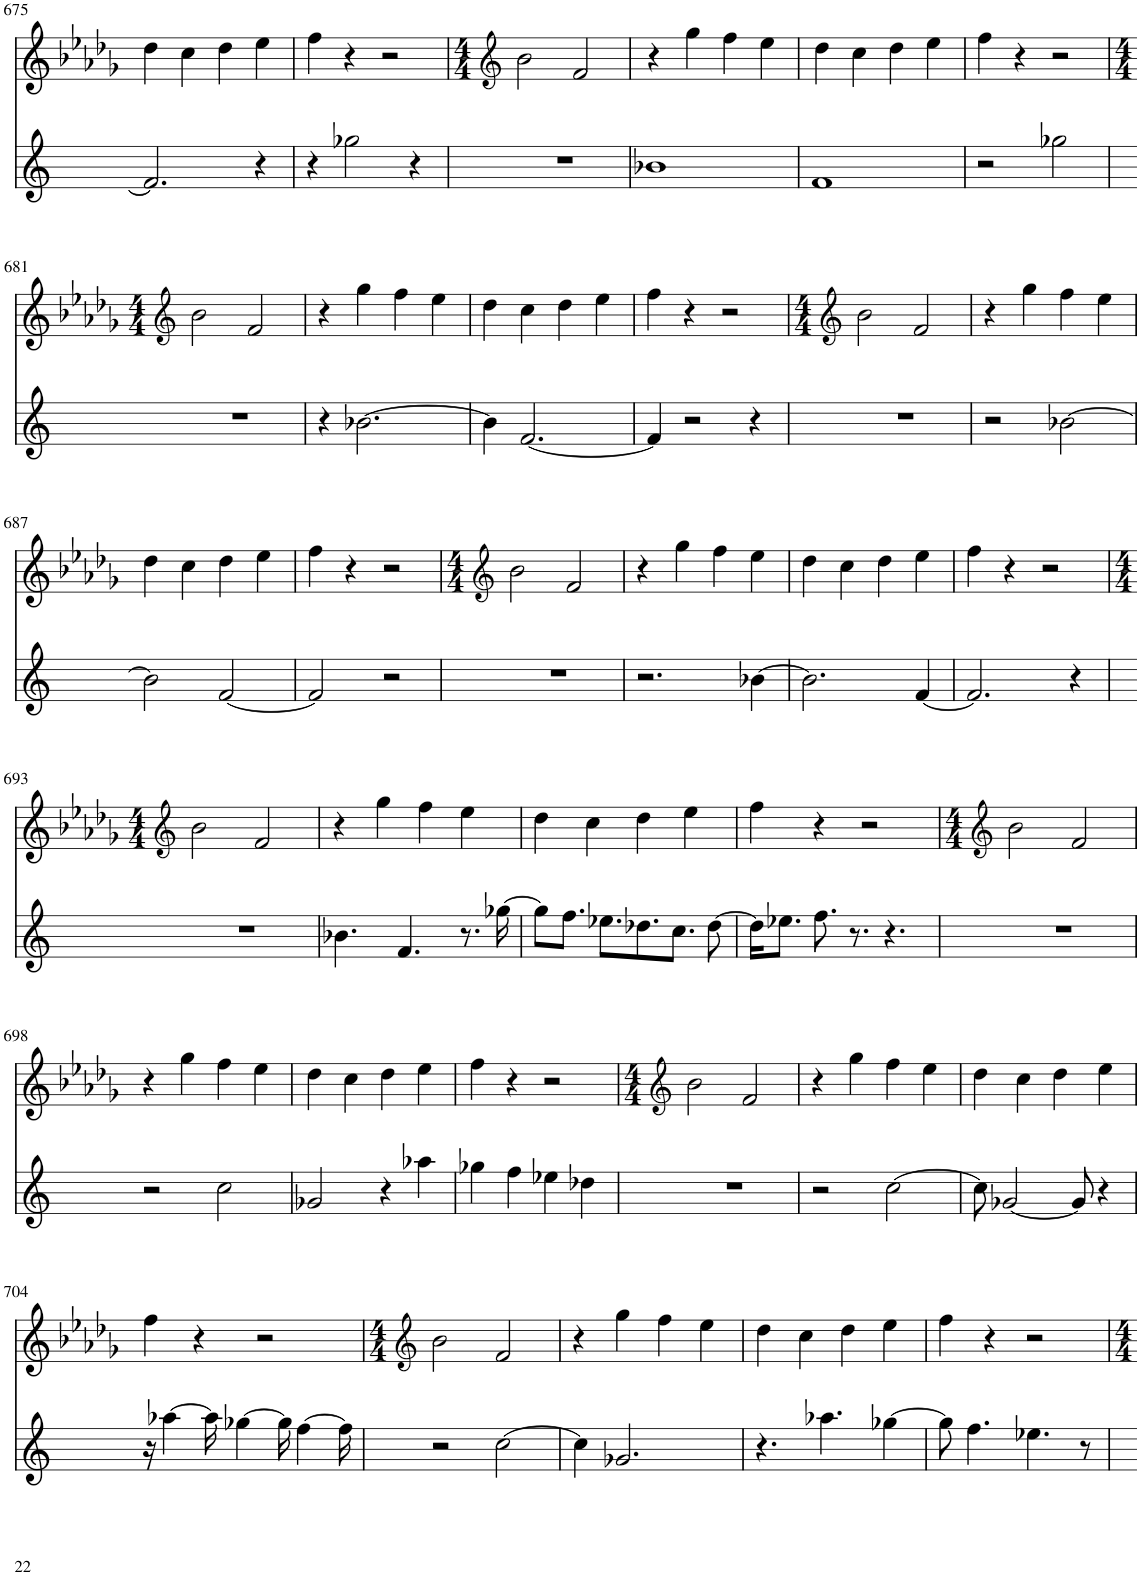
**kern	**kern
*part2	*part1
*staff2	*staff1
*I"Piano	*I"Piano
*I'Pno	*I'Pno
!!LO:PB:g=z
*clefG2	*clefG2
*k[]	*k[b-e-a-d-g-]
*M4/4	*M4/4
=675	=675
2.f/]	4dd-\
.	4cc\
.	4dd-\
4r	4ee-\
=676	=676
4r	4ff\
2gg-X\	4r
.	2r
4r	.
=677	=677
*	*clefG2
*	*M4/4
1r	2b-\
.	2f/
=678	=678
1b-X	4r
.	4gg-\
.	4ff\
.	4ee-\
=679	=679
1f	4dd-\
.	4cc\
.	4dd-\
.	4ee-\
=680	=680
2r	4ff\
.	4r
2gg-X\	2r
!!LO:LB:g=z
=681	=681
*	*clefG2
*	*M4/4
1r	2b-\
.	2f/
=682	=682
4r	4r
[2.b-X\	4gg-\
.	4ff\
.	4ee-\
=683	=683
4b-\]	4dd-\
[2.f/	4cc\
.	4dd-\
.	4ee-\
=684	=684
4f/]	4ff\
2r	4r
.	2r
4r	.
=685	=685
*	*clefG2
*	*M4/4
1r	2b-\
.	2f/
=686	=686
2r	4r
.	4gg-\
[2b-X\	4ff\
.	4ee-\
!!LO:LB:g=z
=687	=687
2b-\]	4dd-\
.	4cc\
[2f/	4dd-\
.	4ee-\
=688	=688
2f/]	4ff\
.	4r
2r	2r
=689	=689
*	*clefG2
*	*M4/4
1r	2b-\
.	2f/
=690	=690
2.r	4r
.	4gg-\
.	4ff\
[4b-X\	4ee-\
=691	=691
2.b-\]	4dd-\
.	4cc\
.	4dd-\
[4f/	4ee-\
=692	=692
2.f/]	4ff\
.	4r
.	2r
4r	.
!!LO:LB:g=z
=693	=693
*	*clefG2
*	*M4/4
1r	2b-\
.	2f/
=694	=694
4.b-X\	4r
.	4gg-\
4.f/	.
.	4ff\
8.r	4ee-\
[16gg-X\	.
=695	=695
8gg-\L]	4dd-\
8.ff\J	.
.	4cc\
8.ee-X\L	.
8.dd-X\	4dd-\
8.cc\J	.
.	4ee-\
[8dd-\	.
=696	=696
16dd-\KL]	4ff\
8.ee-X\J	.
8.ff\	4r
8.r	.
.	2r
4.r	.
=697	=697
*	*clefG2
*	*M4/4
1r	2b-\
.	2f/
!!LO:LB:g=z
=698	=698
2r	4r
.	4gg-\
2cc\	4ff\
.	4ee-\
=699	=699
2g-X/	4dd-\
.	4cc\
4r	4dd-\
4aa-X\	4ee-\
=700	=700
4gg-X\	4ff\
4ff\	4r
4ee-X\	2r
4dd-X\	.
=701	=701
*	*clefG2
*	*M4/4
1r	2b-\
.	2f/
=702	=702
2r	4r
.	4gg-\
[2cc\	4ff\
.	4ee-\
=703	=703
8cc\]	4dd-\
[2g-X/	.
.	4cc\
.	4dd-\
8g-/]	.
4r	4ee-\
!!LO:LB:g=z
=704	=704
16r	4ff\
[4aa-X\	.
.	4r
16aa-\]	.
[4gg-X\	.
.	2r
16gg-\]	.
[4ff\	.
16ff\]	.
=705	=705
*	*clefG2
*	*M4/4
2r	2b-\
[2cc\	2f/
=706	=706
4cc\]	4r
2.g-X/	4gg-\
.	4ff\
.	4ee-\
=707	=707
4.r	4dd-\
.	4cc\
4.aa-X\	.
.	4dd-\
[4gg-X\	4ee-\
=708	=708
8gg-\]	4ff\
4.ff\	.
.	4r
4.ee-X\	2r
8r	.
=	=
*-	*-
